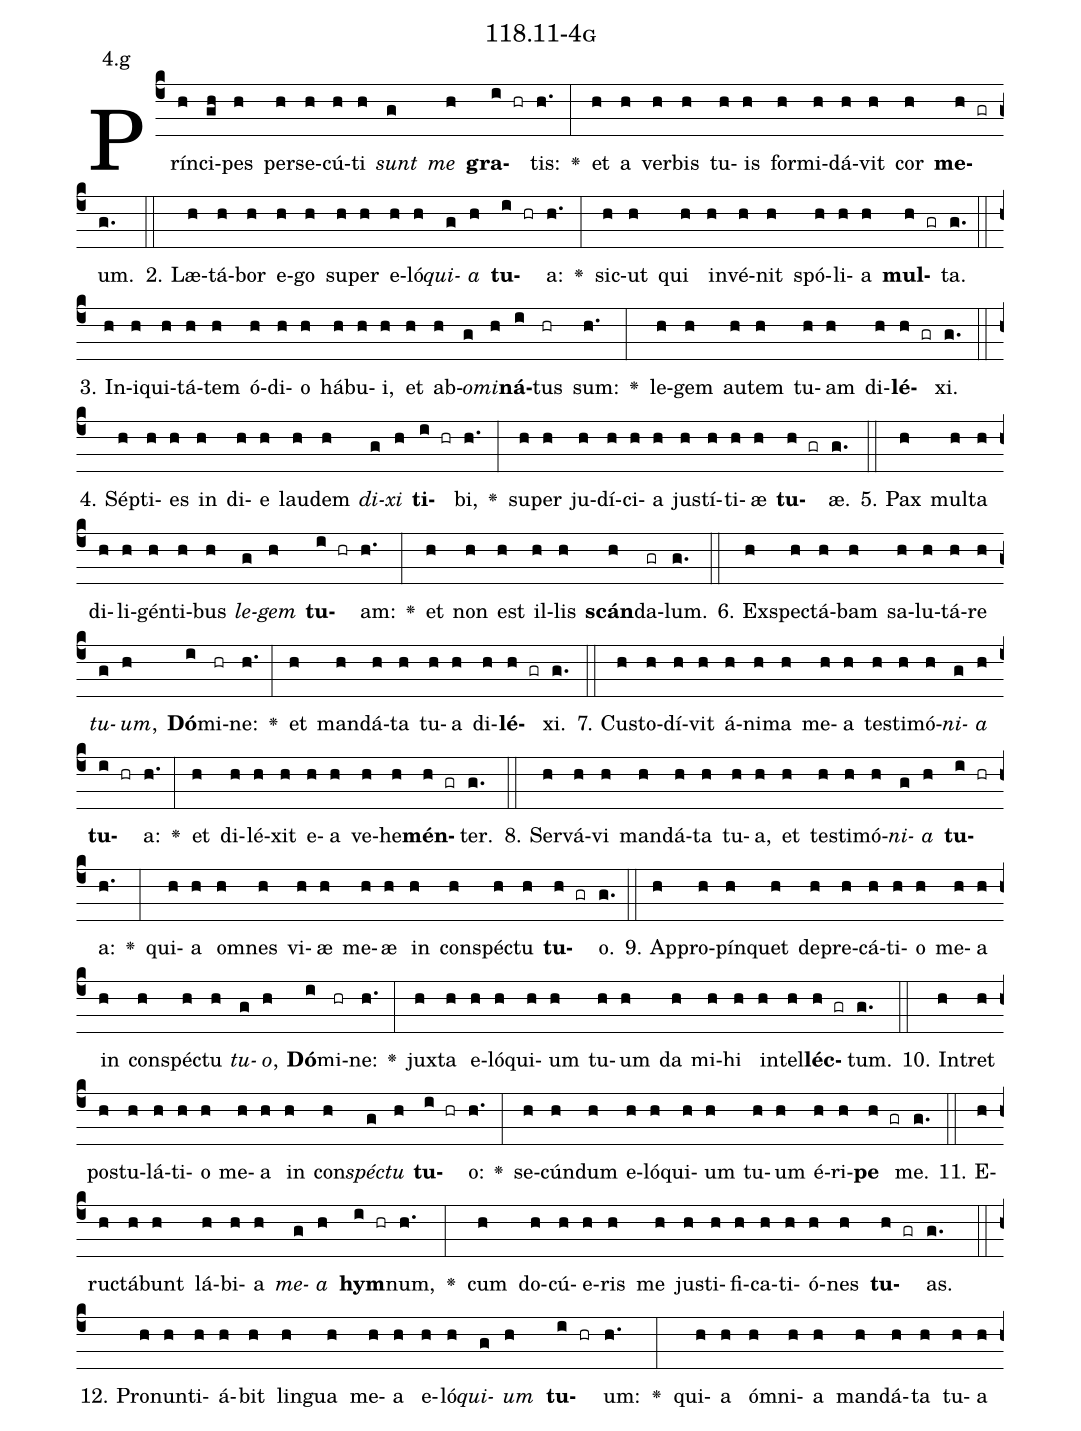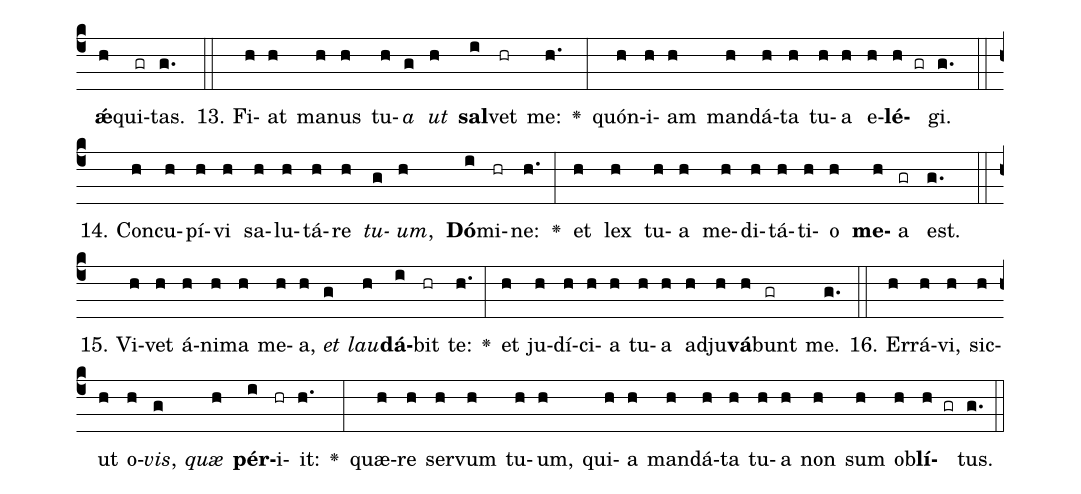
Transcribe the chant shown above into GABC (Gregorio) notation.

name: 118.11-4g;
annotation: 4.g;
%%
(c4)Prín(h)ci(gh)pes(h) per(h)se(h)cú(h)ti(h) <i>sunt</i>(g) <i>me</i>(h) <b>gra</b>(i hr)tis:(h.) <v>\greheightstar</v>(:) et(h) a(h) ver(h)bis(h) tu(h)is(h) for(h)mi(h)dá(h)vit(h) cor(h) <b>me</b>(h gr)um.(g.) (::)
2. Læ(h)tá(h)bor(h) e(h)go(h) su(h)per(h) e(h)ló(h)<i>qui</i>(g)<i>a</i>(h) <b>tu</b>(i hr)a:(h.) <v>\greheightstar</v>(:) sic(h)ut(h) qui(h) in(h)vé(h)nit(h) spó(h)li(h)a(h) <b>mul</b>(h gr)ta.(g.) (::)
3. In(h)i(h)qui(h)tá(h)tem(h) ó(h)di(h)o(h) há(h)bu(h)i,(h) et(h) ab(h)<i>o</i>(g)<i>mi</i>(h)<b>ná</b>(i)tus(hr) sum:(h.) <v>\greheightstar</v>(:) le(h)gem(h) au(h)tem(h) tu(h)am(h) di(h)<b>lé</b>(h gr)xi.(g.) (::)
4. Sép(h)ti(h)es(h) in(h) di(h)e(h) lau(h)dem(h) <i>di</i>(g)<i>xi</i>(h) <b>ti</b>(i hr)bi,(h.) <v>\greheightstar</v>(:) su(h)per(h) ju(h)dí(h)ci(h)a(h) jus(h)tí(h)ti(h)æ(h) <b>tu</b>(h gr)æ.(g.) (::)
5. Pax(h) mul(h)ta(h) di(h)li(h)gén(h)ti(h)bus(h) <i>le</i>(g)<i>gem</i>(h) <b>tu</b>(i hr)am:(h.) <v>\greheightstar</v>(:) et(h) non(h) est(h) il(h)lis(h) <b>scán</b>(h)da(gr)lum.(g.) (::)
6. Ex(h)spec(h)tá(h)bam(h) sa(h)lu(h)tá(h)re(h) <i>tu</i>(g)<i>um</i>,(h) <b>Dó</b>(i)mi(hr)ne:(h.) <v>\greheightstar</v>(:) et(h) man(h)dá(h)ta(h) tu(h)a(h) di(h)<b>lé</b>(h gr)xi.(g.) (::)
7. Cus(h)to(h)dí(h)vit(h) á(h)ni(h)ma(h) me(h)a(h) tes(h)ti(h)mó(h)<i>ni</i>(g)<i>a</i>(h) <b>tu</b>(i hr)a:(h.) <v>\greheightstar</v>(:) et(h) di(h)lé(h)xit(h) e(h)a(h) ve(h)he(h)<b>mén</b>(h gr)ter.(g.) (::)
8. Ser(h)vá(h)vi(h) man(h)dá(h)ta(h) tu(h)a,(h) et(h) tes(h)ti(h)mó(h)<i>ni</i>(g)<i>a</i>(h) <b>tu</b>(i hr)a:(h.) <v>\greheightstar</v>(:) qui(h)a(h) om(h)nes(h) vi(h)æ(h) me(h)æ(h) in(h) con(h)spéc(h)tu(h) <b>tu</b>(h gr)o.(g.) (::)
9. Ap(h)pro(h)pín(h)quet(h) de(h)pre(h)cá(h)ti(h)o(h) me(h)a(h) in(h) con(h)spéc(h)tu(h) <i>tu</i>(g)<i>o</i>,(h) <b>Dó</b>(i)mi(hr)ne:(h.) <v>\greheightstar</v>(:) jux(h)ta(h) e(h)ló(h)qui(h)um(h) tu(h)um(h) da(h) mi(h)hi(h) in(h)tel(h)<b>léc</b>(h gr)tum.(g.) (::)
10. In(h)tret(h) pos(h)tu(h)lá(h)ti(h)o(h) me(h)a(h) in(h) con(h)<i>spéc</i>(g)<i>tu</i>(h) <b>tu</b>(i hr)o:(h.) <v>\greheightstar</v>(:) se(h)cún(h)dum(h) e(h)ló(h)qui(h)um(h) tu(h)um(h) é(h)ri(h)<b>pe</b>(h gr) me.(g.) (::)
11. E(h)ruc(h)tá(h)bunt(h) lá(h)bi(h)a(h) <i>me</i>(g)<i>a</i>(h) <b>hym</b>(i hr)num,(h.) <v>\greheightstar</v>(:) cum(h) do(h)cú(h)e(h)ris(h) me(h) jus(h)ti(h)fi(h)ca(h)ti(h)ó(h)nes(h) <b>tu</b>(h gr)as.(g.) (::)
12. Pro(h)nun(h)ti(h)á(h)bit(h) lin(h)gua(h) me(h)a(h) e(h)ló(h)<i>qui</i>(g)<i>um</i>(h) <b>tu</b>(i hr)um:(h.) <v>\greheightstar</v>(:) qui(h)a(h) óm(h)ni(h)a(h) man(h)dá(h)ta(h) tu(h)a(h) <b>ǽ</b>(h)qui(gr)tas.(g.) (::)
13. Fi(h)at(h) ma(h)nus(h) tu(h)<i>a</i>(g) <i>ut</i>(h) <b>sal</b>(i)vet(hr) me:(h.) <v>\greheightstar</v>(:) quón(h)i(h)am(h) man(h)dá(h)ta(h) tu(h)a(h) e(h)<b>lé</b>(h gr)gi.(g.) (::)
14. Con(h)cu(h)pí(h)vi(h) sa(h)lu(h)tá(h)re(h) <i>tu</i>(g)<i>um</i>,(h) <b>Dó</b>(i)mi(hr)ne:(h.) <v>\greheightstar</v>(:) et(h) lex(h) tu(h)a(h) me(h)di(h)tá(h)ti(h)o(h) <b>me</b>(h)a(gr) est.(g.) (::)
15. Vi(h)vet(h) á(h)ni(h)ma(h) me(h)a,(h) <i>et</i>(g) <i>lau</i>(h)<b>dá</b>(i)bit(hr) te:(h.) <v>\greheightstar</v>(:) et(h) ju(h)dí(h)ci(h)a(h) tu(h)a(h) ad(h)ju(h)<b>vá</b>(h)bunt(gr) me.(g.) (::)
16. Er(h)rá(h)vi,(h) sic(h)ut(h) o(h)<i>vis</i>,(g) <i>quæ</i>(h) <b>pér</b>(i)i(hr)it:(h.) <v>\greheightstar</v>(:) quæ(h)re(h) ser(h)vum(h) tu(h)um,(h) qui(h)a(h) man(h)dá(h)ta(h) tu(h)a(h) non(h) sum(h) ob(h)<b>lí</b>(h gr)tus.(g.) (::)
